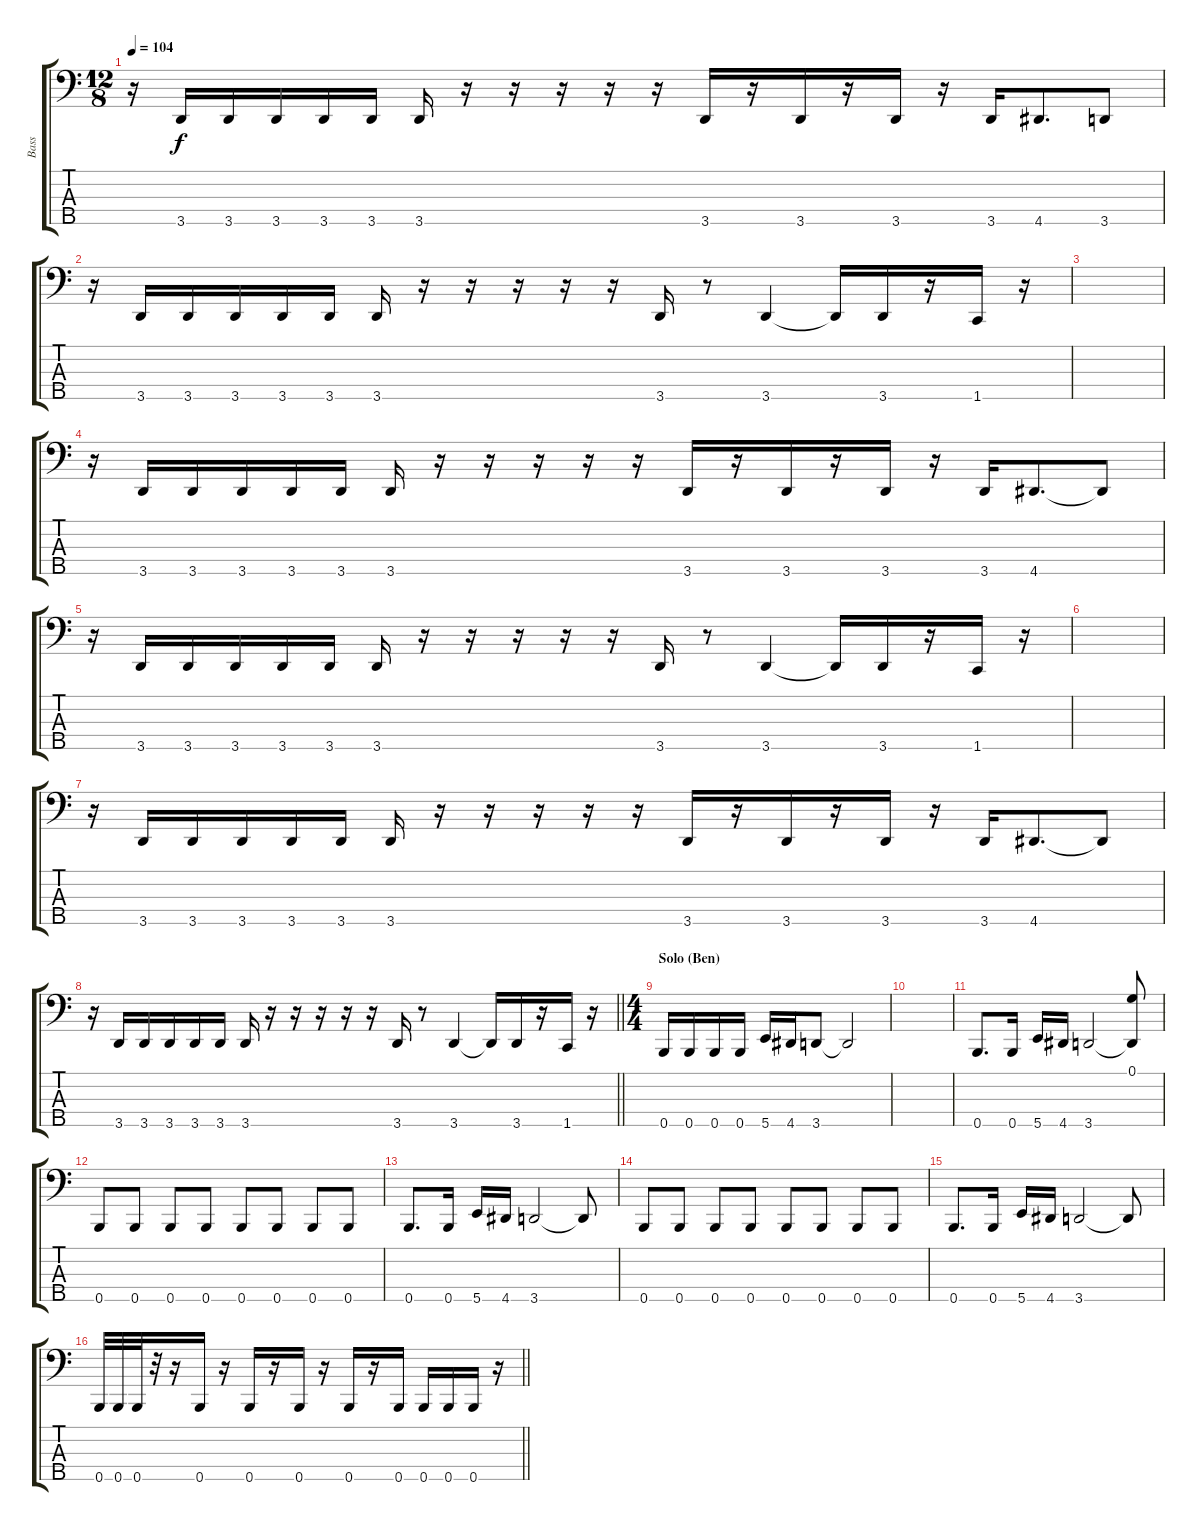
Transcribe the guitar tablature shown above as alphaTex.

\track ("Bass" "Bass") {instrument electricbassfinger}
\staff {score tabs}
\tuning (G2 D2 A1 E1 B0) {hide}
\ts (12 8)
\tempo 104
\clef f4
\ks c
r.16{dy f} 3.5.16 3.5.16 3.5.16 3.5.16 3.5.16 3.5.16 r.16 r.16 r.16 r.16 r.16 3.5.16 r.16 3.5.16 r.16 3.5.16 r.16 3.5.16 4.5.8{d} 3.5.8 |
r.16 3.5.16 3.5.16 3.5.16 3.5.16 3.5.16 3.5.16 r.16 r.16 r.16 r.16 r.16 3.5.16 r.8 3.5.4 3.5{t}.16 3.5.16 r.16 1.5.16 r.16 |
|
r.16 3.5.16 3.5.16 3.5.16 3.5.16 3.5.16 3.5.16 r.16 r.16 r.16 r.16 r.16 3.5.16 r.16 3.5.16 r.16 3.5.16 r.16 3.5.16 4.5.8{d} 4.5{t}.8 |
r.16 3.5.16 3.5.16 3.5.16 3.5.16 3.5.16 3.5.16 r.16 r.16 r.16 r.16 r.16 3.5.16 r.8 3.5.4 3.5{t}.16 3.5.16 r.16 1.5.16 r.16 |
|
r.16 3.5.16 3.5.16 3.5.16 3.5.16 3.5.16 3.5.16 r.16 r.16 r.16 r.16 r.16 3.5.16 r.16 3.5.16 r.16 3.5.16 r.16 3.5.16 4.5.8{d} 4.5{t}.8 |
\barLineRight lightlight
r.16 3.5.16 3.5.16 3.5.16 3.5.16 3.5.16 3.5.16 r.16 r.16 r.16 r.16 r.16 3.5.16 r.8 3.5.4 3.5{t}.16 3.5.16 r.16 1.5.16 r.16 |
\ts (4 4)
\section ("" "Solo (Ben)")
0.5.16 0.5.16 0.5.16 0.5.16 5.5.16 4.5.16 3.5.8 3.5{t}.2 |
|
0.5.8{d} 0.5.16 5.5.16 4.5.16 3.5.2 (0.1 3.5{t}).8 |
0.5.8 0.5.8 0.5.8 0.5.8 0.5.8 0.5.8 0.5.8 0.5.8 |
0.5.8{d} 0.5.16 5.5.16 4.5.16 3.5.2 3.5{t}.8 |
0.5.8 0.5.8 0.5.8 0.5.8 0.5.8 0.5.8 0.5.8 0.5.8 |
0.5.8{d} 0.5.16 5.5.16 4.5.16 3.5.2 3.5{t}.8 |
\barLineRight lightlight
0.5.32 0.5.32 0.5.32 r.32 r.16 0.5.16 r.16 0.5.16 r.16 0.5.16 r.16 0.5.16 r.16 0.5.16 0.5.16 0.5.16 0.5.16 r.16
